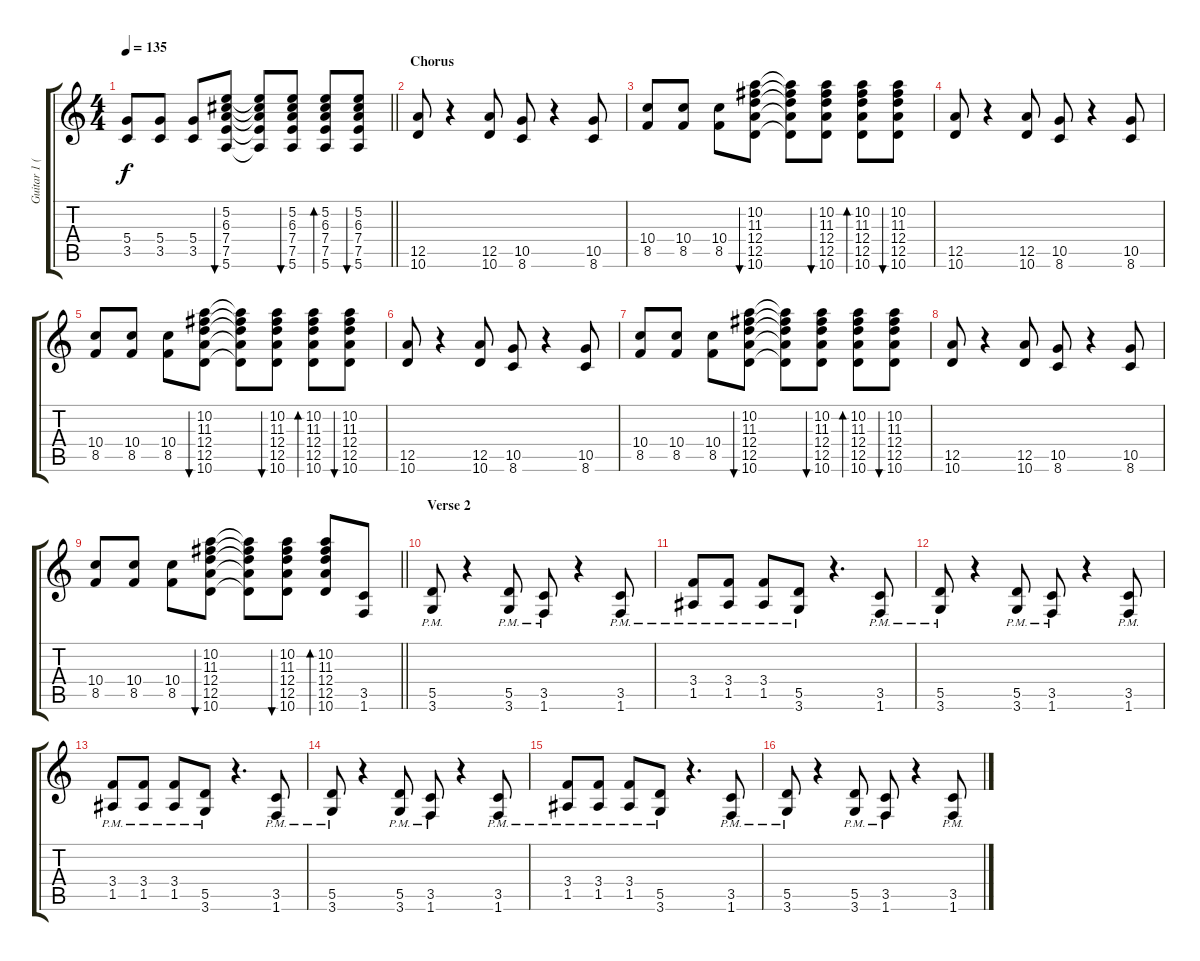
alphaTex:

\track ("Guitar 1 (Rhythm)" "Guitar 1 (") {instrument overdrivenguitar}
\staff {score tabs}
\tuning (E4 B3 G3 D3 A2 E2) {hide}
\ts (4 4)
\tempo 135
\clef g2
\barLineRight lightlight
\ks c
(5.4 3.5).8{dy f} (5.4 3.5).8 (5.4 3.5).8 (5.2 6.3 7.4 7.5 5.6).8{bu 120} (5.2{t} 6.3{t} 7.4{t} 7.5{t} 5.6{t}).8 (5.2 6.3 7.4 7.5 5.6).8{bu 120} (5.2 6.3 7.4 7.5 5.6).8{bd 120} (5.2 6.3 7.4 7.5 5.6).8{bu 120} |
\section ("" "Chorus")
(12.5 10.6).8 r.4 (12.5 10.6).8 (10.5 8.6).8 r.4 (10.5 8.6).8 |
(10.4 8.5).8 (10.4 8.5).8 (10.4 8.5).8 (10.2 11.3 12.4 12.5 10.6).8{bu 120} (10.2{t} 11.3{t} 12.4{t} 12.5{t} 10.6{t}).8 (10.2 11.3 12.4 12.5 10.6).8{bu 120} (10.2 11.3 12.4 12.5 10.6).8{bd 120} (10.2 11.3 12.4 12.5 10.6).8{bu 120} |
(12.5 10.6).8 r.4 (12.5 10.6).8 (10.5 8.6).8 r.4 (10.5 8.6).8 |
(10.4 8.5).8 (10.4 8.5).8 (10.4 8.5).8 (10.2 11.3 12.4 12.5 10.6).8{bu 120} (10.2{t} 11.3{t} 12.4{t} 12.5{t} 10.6{t}).8 (10.2 11.3 12.4 12.5 10.6).8{bu 120} (10.2 11.3 12.4 12.5 10.6).8{bd 120} (10.2 11.3 12.4 12.5 10.6).8{bu 120} |
(12.5 10.6).8 r.4 (12.5 10.6).8 (10.5 8.6).8 r.4 (10.5 8.6).8 |
(10.4 8.5).8 (10.4 8.5).8 (10.4 8.5).8 (10.2 11.3 12.4 12.5 10.6).8{bu 120} (10.2{t} 11.3{t} 12.4{t} 12.5{t} 10.6{t}).8 (10.2 11.3 12.4 12.5 10.6).8{bu 120} (10.2 11.3 12.4 12.5 10.6).8{bd 120} (10.2 11.3 12.4 12.5 10.6).8{bu 120} |
(12.5 10.6).8 r.4 (12.5 10.6).8 (10.5 8.6).8 r.4 (10.5 8.6).8 |
\barLineRight lightlight
(10.4 8.5).8 (10.4 8.5).8 (10.4 8.5).8 (10.2 11.3 12.4 12.5 10.6).8{bu 120} (10.2{t} 11.3{t} 12.4{t} 12.5{t} 10.6{t}).8 (10.2 11.3 12.4 12.5 10.6).8{bu 120} (10.2 11.3 12.4 12.5 10.6).8{bd 120} (3.5 1.6).8 |
\section ("" "Verse 2")
(5.5{pm} 3.6{pm}).8 r.4 (5.5{pm} 3.6{pm}).8 (3.5{pm} 1.6{pm}).8 r.4 (3.5{pm} 1.6{pm}).8 |
(3.4{pm} 1.5{pm}).8 (3.4{pm} 1.5{pm}).8 (3.4{pm} 1.5{pm}).8 (5.5{pm} 3.6{pm}).8 r.4{d} (3.5{pm} 1.6{pm}).8 |
(5.5{pm} 3.6{pm}).8 r.4 (5.5{pm} 3.6{pm}).8 (3.5{pm} 1.6{pm}).8 r.4 (3.5{pm} 1.6{pm}).8 |
(3.4{pm} 1.5{pm}).8 (3.4{pm} 1.5{pm}).8 (3.4{pm} 1.5{pm}).8 (5.5{pm} 3.6{pm}).8 r.4{d} (3.5{pm} 1.6{pm}).8 |
(5.5{pm} 3.6{pm}).8 r.4 (5.5{pm} 3.6{pm}).8 (3.5{pm} 1.6{pm}).8 r.4 (3.5{pm} 1.6{pm}).8 |
(3.4{pm} 1.5{pm}).8 (3.4{pm} 1.5{pm}).8 (3.4{pm} 1.5{pm}).8 (5.5{pm} 3.6{pm}).8 r.4{d} (3.5{pm} 1.6{pm}).8 |
(5.5{pm} 3.6{pm}).8 r.4 (5.5{pm} 3.6{pm}).8 (3.5{pm} 1.6{pm}).8 r.4 (3.5{pm} 1.6{pm}).8
